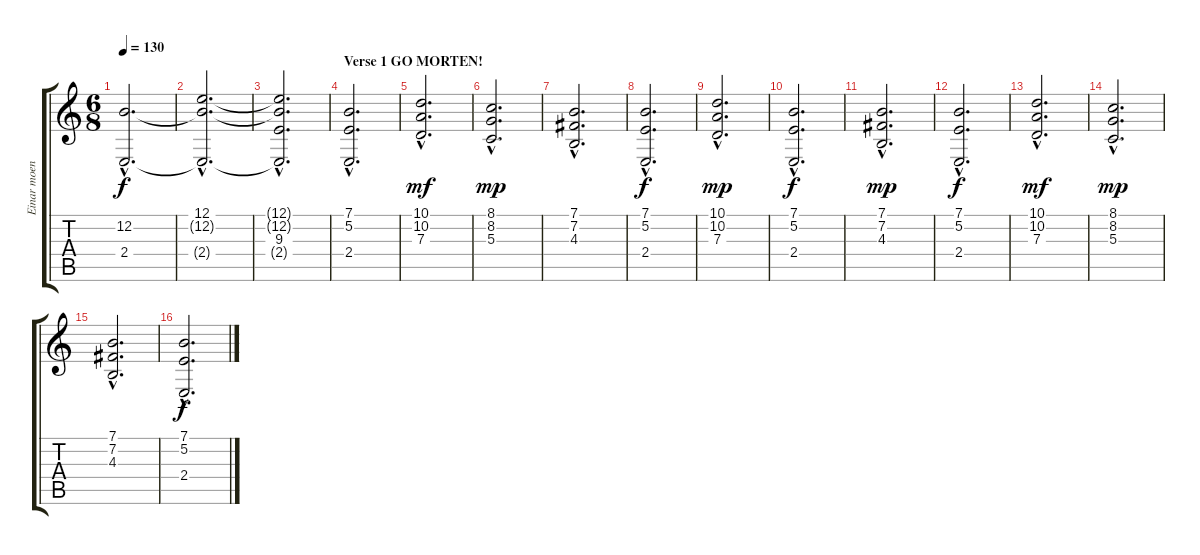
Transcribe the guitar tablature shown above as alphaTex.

\track ("Einar moen (mid)" "Einar moen") {instrument stringensemble1}
\staff {score tabs}
\tuning (E4 B3 G3 D3 A2 E2) {hide}
\ts (6 8)
\tempo 130
\clef g2
\ks c
(12.2{hac t} 2.4{hac t}).2{d dy f} |
(12.1{hac t} 12.2{hac t} 2.4{hac t}).2{d} |
(12.1{hac t} 12.2{hac t} 9.3{hac t} 2.4{hac t}).2{d} |
\section ("" "Verse 1 GO MORTEN!")
(7.1{hac} 5.2{hac} 2.4{hac}).2{d} |
(10.1{hac} 10.2{hac} 7.3{hac}).2{d dy mf} |
(8.1{hac} 8.2{hac} 5.3{hac}).2{d dy mp} |
(7.1{hac} 7.2{hac} 4.3{hac}).2{d} |
(7.1{hac} 5.2{hac} 2.4{hac}).2{d dy f} |
(10.1{hac} 10.2{hac} 7.3{hac}).2{d dy mp} |
(7.1{hac} 5.2{hac} 2.4{hac}).2{d dy f} |
(7.1{hac} 7.2{hac} 4.3{hac}).2{d dy mp} |
(7.1{hac} 5.2{hac} 2.4{hac}).2{d dy f} |
(10.1{hac} 10.2{hac} 7.3{hac}).2{d dy mf} |
(8.1{hac} 8.2{hac} 5.3{hac}).2{d dy mp} |
(7.1{hac} 7.2{hac} 4.3{hac}).2{d} |
(7.1{hac} 5.2{hac} 2.4{hac}).2{d dy f}
